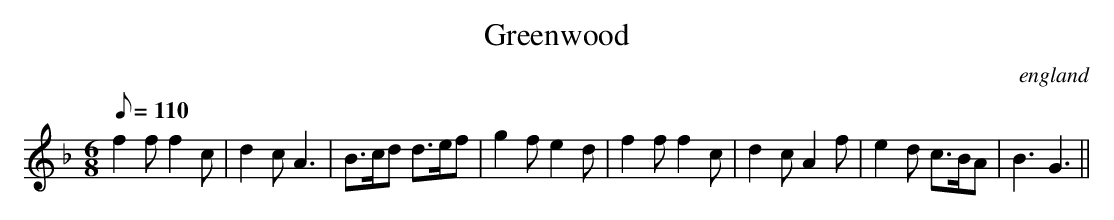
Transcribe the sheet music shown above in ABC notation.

X:1
T:Greenwood
O:england
M:6/8
L:1/8
Q:110
K:GDor
f2f f2c|d2c A3|B>cd d>ef|g2f e2d|f2f f2c|d2c A2f|e2d c>BA|B3 G3||
